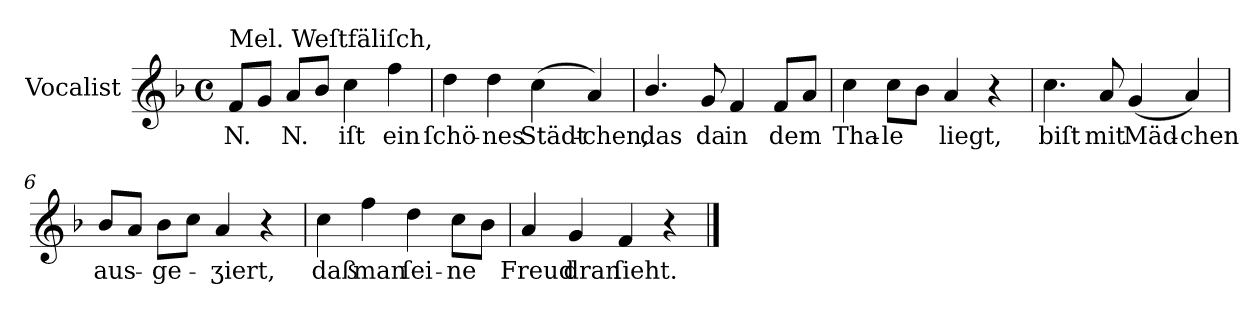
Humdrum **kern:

**kern	**text
*part1	*part1
*staff1	*staff1
*I"Vocalist	*
*k[b-]	*
*F:	*
*M4/4	*
*met(c)	*
=1	=1
!LO:TX:a:t=Mel. Weſtfäliſch,	!
8fL	N.
8gJ	.
8aL	N.
8b-J	.
4cc	iſt
4ff	ein
=2	=2
4dd	ſchö-
4dd	-nes
(4cc	Städt-
4a)	-chen,
=3	=3
4.b-/	das
8g	da
4f	in
8fL	dem
8aJ	.
=4	=4
4cc	Tha-
8ccL	-le
8b-J	.
4a	liegt,
4r	.
=5	=5
4.cc	biſt
8a	mit
(4g	Mäd-
4a)	-chen
=6	=6
8b-L	aus-
8aJ	.
8b-L	-ge-
8ccJ	.
4a	-ʒiert,
4r	.
=7	=7
4cc	daß
4ff	man
4dd	ſei-
8ccL	-ne
8b-J	.
=8	=8
4a	Freud
4g	dran
4f	ſieht.
4r	.
==	==
*-	*-
